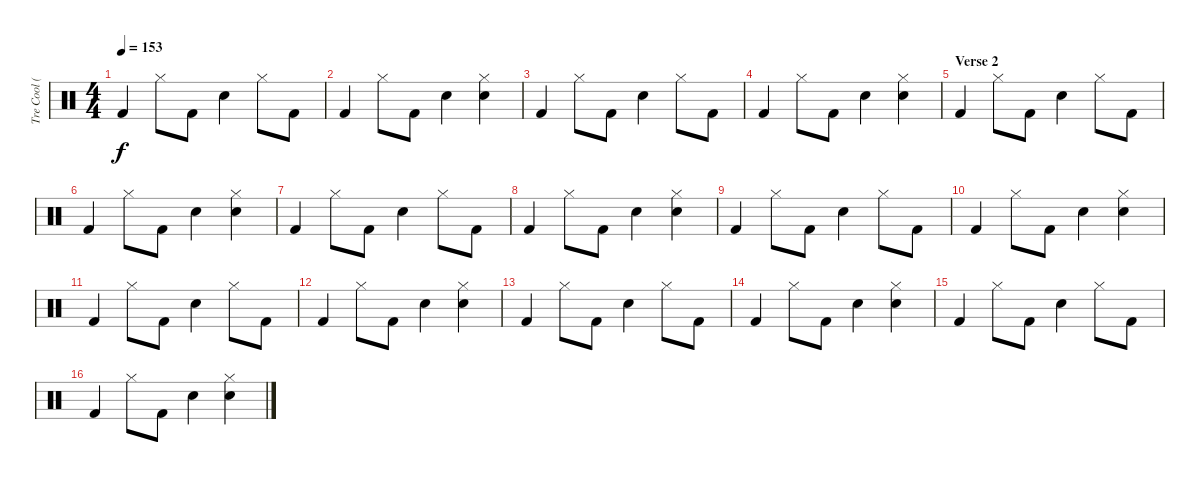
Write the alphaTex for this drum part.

\track ("Tre Cool (Drums)" "Tre Cool (") {instrument percussion}
\staff {score}
\articulation defaults
\ts (4 4)
\tempo 153
\clef neutral
\ks c "Kick (hit) 2".4{dy f} "Hi-Hat (closed)".8 "Kick (hit) 2".8 "Snare (hit) 2".4 "Hi-Hat (closed)".8 "Kick (hit) 2".8
|
"Kick (hit) 2".4 "Hi-Hat (closed)".8 "Kick (hit) 2".8 "Snare (hit) 2".4 ("Snare (hit) 2" "Hi-Hat (closed)").4 |
"Kick (hit) 2".4 "Hi-Hat (closed)".8 "Kick (hit) 2".8 "Snare (hit) 2".4 "Hi-Hat (closed)".8 "Kick (hit) 2".8 |
"Kick (hit) 2".4 "Hi-Hat (closed)".8 "Kick (hit) 2".8 "Snare (hit) 2".4 ("Snare (hit) 2" "Hi-Hat (closed)").4 |
\section ("" "Verse 2")
"Kick (hit) 2".4 "Hi-Hat (closed)".8 "Kick (hit) 2".8 "Snare (hit) 2".4 "Hi-Hat (closed)".8 "Kick (hit) 2".8 |
"Kick (hit) 2".4 "Hi-Hat (closed)".8 "Kick (hit) 2".8 "Snare (hit) 2".4 ("Snare (hit) 2" "Hi-Hat (closed)").4 |
"Kick (hit) 2".4 "Hi-Hat (closed)".8 "Kick (hit) 2".8 "Snare (hit) 2".4 "Hi-Hat (closed)".8 "Kick (hit) 2".8 |
"Kick (hit) 2".4 "Hi-Hat (closed)".8 "Kick (hit) 2".8 "Snare (hit) 2".4 ("Snare (hit) 2" "Hi-Hat (closed)").4 |
"Kick (hit) 2".4 "Hi-Hat (closed)".8 "Kick (hit) 2".8 "Snare (hit) 2".4 "Hi-Hat (closed)".8 "Kick (hit) 2".8 |
"Kick (hit) 2".4 "Hi-Hat (closed)".8 "Kick (hit) 2".8 "Snare (hit) 2".4 ("Snare (hit) 2" "Hi-Hat (closed)").4 |
"Kick (hit) 2".4 "Hi-Hat (closed)".8 "Kick (hit) 2".8 "Snare (hit) 2".4 "Hi-Hat (closed)".8 "Kick (hit) 2".8 |
"Kick (hit) 2".4 "Hi-Hat (closed)".8 "Kick (hit) 2".8 "Snare (hit) 2".4 ("Snare (hit) 2" "Hi-Hat (closed)").4 |
"Kick (hit) 2".4 "Hi-Hat (closed)".8 "Kick (hit) 2".8 "Snare (hit) 2".4 "Hi-Hat (closed)".8 "Kick (hit) 2".8 |
"Kick (hit) 2".4 "Hi-Hat (closed)".8 "Kick (hit) 2".8 "Snare (hit) 2".4 ("Snare (hit) 2" "Hi-Hat (closed)").4 |
"Kick (hit) 2".4 "Hi-Hat (closed)".8 "Kick (hit) 2".8 "Snare (hit) 2".4 "Hi-Hat (closed)".8 "Kick (hit) 2".8 |
"Kick (hit) 2".4 "Hi-Hat (closed)".8 "Kick (hit) 2".8 "Snare (hit) 2".4 ("Snare (hit) 2" "Hi-Hat (closed)").4
